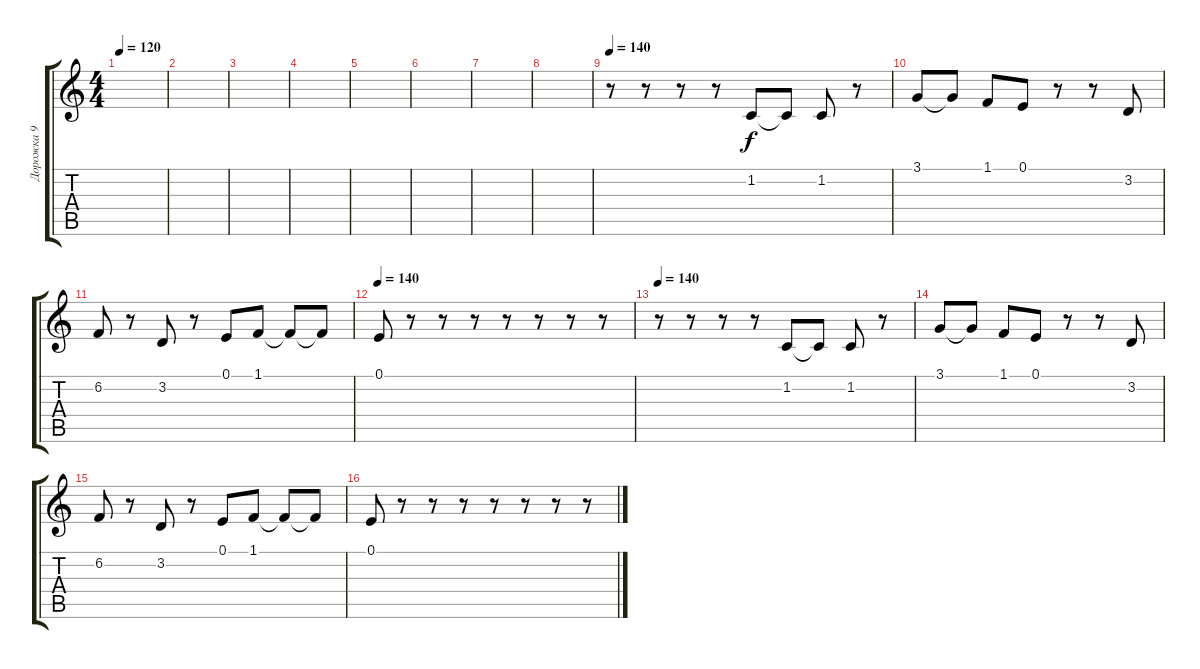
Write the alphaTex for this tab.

\track ("Дорожка 9" "Дорожка 9") {instrument tenorsax}
\staff {score tabs}
\tuning (E4 B3 G4 D4 A3 E3) {hide}
\ts (4 4)
\tempo 120
\clef g2
\ks c
|
|
|
|
|
|
|
|
\tempo 100
\tempo 140
r.8 r.8 r.8 r.8 1.2.8 1.2{t}.8 1.2.8 r.8 |
3.1.8 3.1{t}.8 1.1.8 0.1.8 r.8 r.8 3.2.8 |
6.2.8 r.8 3.2.8 r.8 0.1.8 1.1.8 1.1{t}.8 1.1{t}.8 |
\tempo 140
0.1.8 r.8 r.8 r.8 r.8 r.8 r.8 r.8 |
\tempo 100
\tempo 140
r.8 r.8 r.8 r.8 1.2.8 1.2{t}.8 1.2.8 r.8 |
3.1.8 3.1{t}.8 1.1.8 0.1.8 r.8 r.8 3.2.8 |
6.2.8 r.8 3.2.8 r.8 0.1.8 1.1.8 1.1{t}.8 1.1{t}.8 |
0.1.8 r.8 r.8 r.8 r.8 r.8 r.8 r.8
